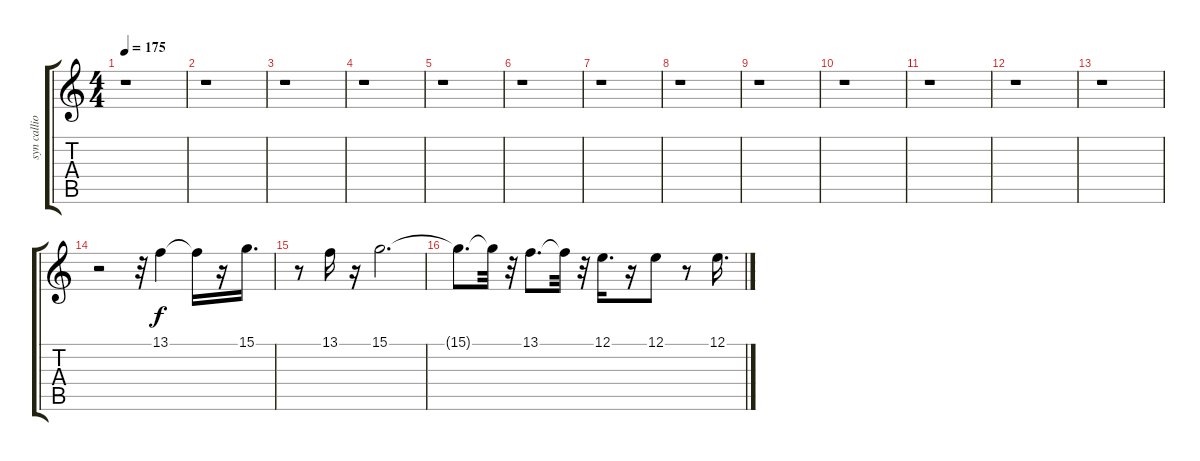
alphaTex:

\track ("syn calliope" "syn callio") {instrument lead3calliope}
\staff {score tabs}
\tuning (E4 B3 G3 D3 A2 E2) {hide}
\ts (4 4)
\tempo 175
\clef g2
\ks c
r.1{dy f} |
r.1 |
r.1 |
r.1 |
r.1 |
r.1 |
r.1 |
r.1 |
r.1 |
r.1 |
r.1 |
r.1 |
r.1 |
r.2 r.32 13.1.4 13.1{t}.16 r.16 15.1.16{d} |
r.8 13.1.16 r.16 15.1.2{d} |
15.1{t}.8{d} 15.1{t}.32 r.32 13.1.8{d} 13.1{t}.32 r.32 12.1.16{d} r.16 12.1.8 r.8 12.1.16{d}
